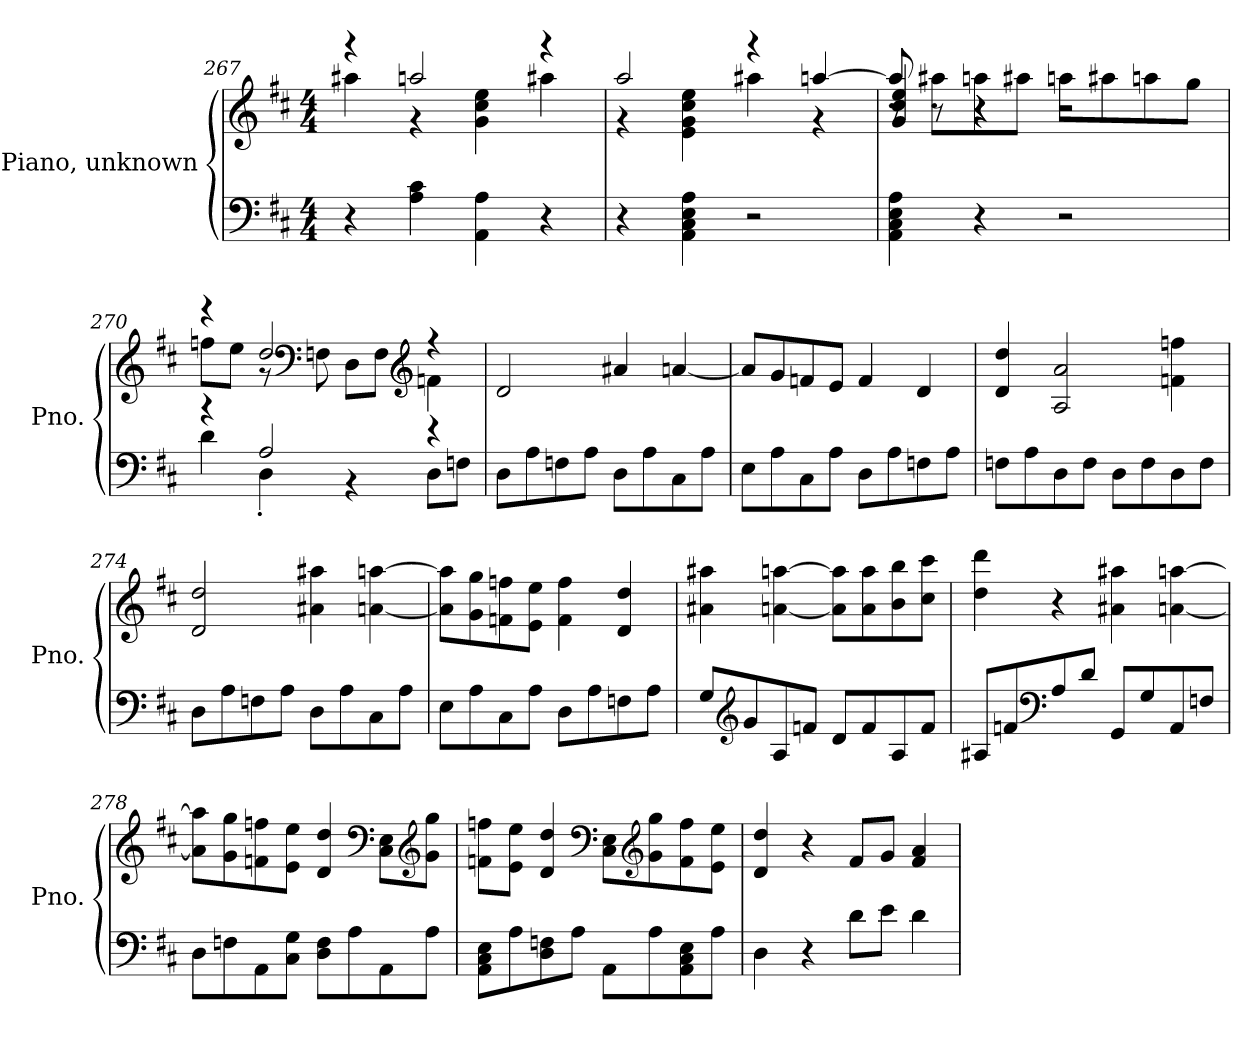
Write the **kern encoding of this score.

**kern	**kern
*part1	*part1
*staff2	*staff1
*I"Piano, unknown	*
*I'Pno.	*
*clefF4	*clefG2
*k[f#c#]	*k[f#c#]
*M4/4	*M4/4
=267	=267
*	*^
4r	4r	4aa#X\
4A\ 4c#\	2aan/	4r
4AA\ 4A\	.	4g\ 4cc#\ 4ee\
4r	4r	4aa#X\
=268	=268	=268
4r	2aa/	4r
4AA\ 4C#\ 4E\ 4A\	.	4e\ 4g\ 4cc#\ 4ee\
2r	4r	4aa#X\
.	[4aan/	4r
!!LO:LB:g=z
=269	=269	=269
*	*	*^
4AA\ 4C#\ 4E\ 4A\	8aa/]	8r	4g/ 4cc#/ 4ee/
.	8r	8aa#X\L	.
4r	4r	8aan\	4r
.	.	8aa#X\J	.
2r	2r	8aan\L	2r
.	.	8aa#X\	.
.	.	8aan\	.
.	.	8gg\J	.
*	*	*v	*v
=270	=270	=270
*^	*	*
4r	4d\	4r	8ffn\L
.	.	.	8ee\J
2A/	4D'\	2dd/	8r
*	*	*clefF4	*
.	.	.	8Fn\
.	4r	.	8D\L
.	.	.	8F\J
*	*	*clefG2	*
4r	8D\L	4r	4fn\
.	8Fn\J	.	.
*v	*v	*	*
*	*v	*v
=271	=271
8D\L	2d/
8A\	.
8Fn\	.
8A\J	.
8D\L	4a#X/
8A\	.
8C#\	[4an/
8A\J	.
!!LO:PB:g=z
=272	=272
8E\L	8a/L]
8A\	8g/
8C#\	8fn/
8A\J	8e/J
8D\L	4f/
8A\	.
8Fn\	4d/
8A\J	.
=273	=273
8Fn\L	4d/ 4dd/
8A\	.
8D\	2A/ 2a/
8F\J	.
8D\L	.
8F\	.
8D\	4fn\ 4ffn\
8F\J	.
=274	=274
8D\L	2d/ 2dd/
8A\	.
8Fn\	.
8A\J	.
8D\L	4a#X\ 4aa#X\
8A\	.
8C#\	[4an\ [4aan\
8A\J	.
=275	=275
8E\L	8a\] 8aa\]L
8A\	8g\ 8gg\
8C#\	8fn\ 8ffn\
8A\J	8e\ 8ee\J
8D\L	4f\ 4ff\
8A\	.
8Fn\	4d/ 4dd/
8A\J	.
!!LO:LB:g=z
=276	=276
8G/L	4a#X\ 4aa#X\
*clefG2	*
8g/	.
8A/	[4an\ [4aan\
8fn/J	.
8d/L	8a\] 8aa\]L
8f/	8a\ 8aa\
8A/	8b\ 8bb\
8f/J	8cc#\ 8ccc#\J
=277	=277
8A#X/L	4dd\ 4ddd\
8fn/	.
*clefF4	*
8A#/	4r
8d/J	.
8GG/L	4a#X\ 4aa#X\
8G/	.
8AA/	[4an\ [4aan\
8Fn/J	.
=278	=278
8D\L	8a\] 8aa\]L
8Fn\	8g\ 8gg\
8AA\	8fn\ 8ffn\
8C#\ 8G\J	8e\ 8ee\J
8D\ 8F\L	4d/ 4dd/
8A\	.
*	*clefF4
8AA\	8C#\ 8E\L
*	*clefG2
8A\J	8g\ 8gg\J
!!LO:LB:g=z
=279	=279
8AA\ 8C#\ 8E\L	8fn\ 8ffn\L
8A\	8e\ 8ee\J
8D\ 8Fn\	4d/ 4dd/
8A\J	.
*	*clefF4
8AA\L	8C#\ 8E\L
*	*clefG2
8A\	8g\ 8gg\
8AA\ 8C#\ 8E\	8f\ 8ff\
8A\J	8e\ 8ee\J
=280	=280
4D\	4d/ 4dd/
4r	4r
8d\L	8f#/L
8e\J	8g/J
4d\	4f#/ 4a/
=	=
*-	*-
